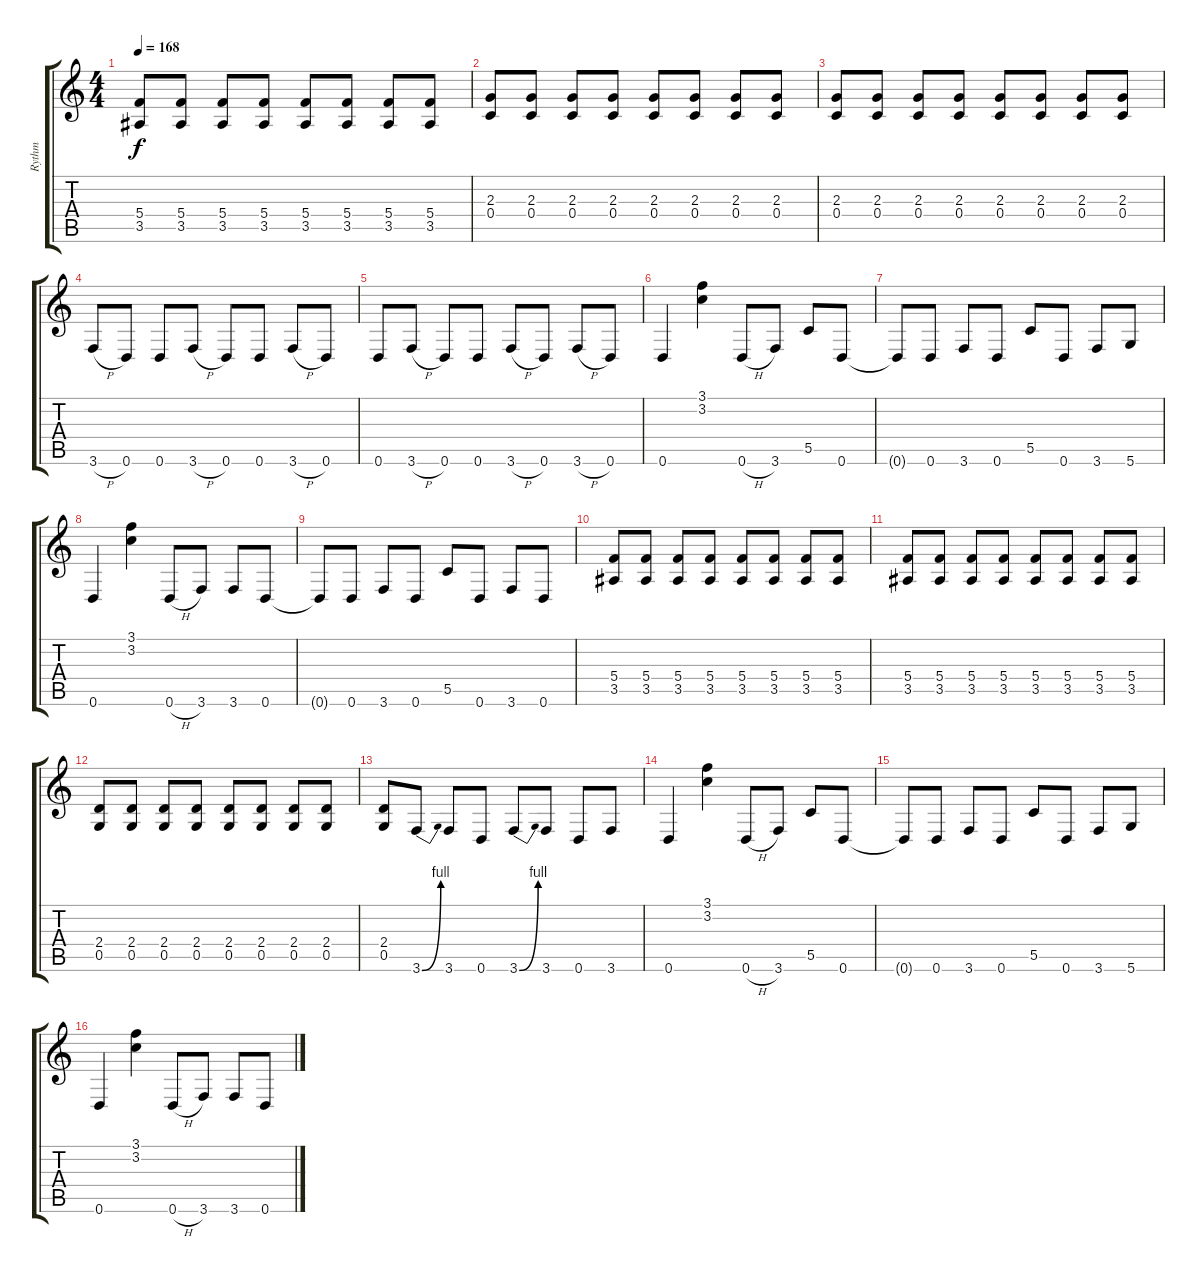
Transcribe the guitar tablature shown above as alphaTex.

\track ("Rythm" "Rythm") {instrument distortionguitar}
\staff {score tabs}
\tuning (D4 A3 F3 C3 G2 D2) {hide}
\ts (4 4)
\tempo 168
\clef g2
\ks c
(5.4 3.5).8{dy f} (5.4 3.5).8 (5.4 3.5).8 (5.4 3.5).8 (5.4 3.5).8 (5.4 3.5).8 (5.4 3.5).8 (5.4 3.5).8 |
(2.3 0.4).8 (2.3 0.4).8 (2.3 0.4).8 (2.3 0.4).8 (2.3 0.4).8 (2.3 0.4).8 (2.3 0.4).8 (2.3 0.4).8 |
(2.3 0.4).8 (2.3 0.4).8 (2.3 0.4).8 (2.3 0.4).8 (2.3 0.4).8 (2.3 0.4).8 (2.3 0.4).8 (2.3 0.4).8 |
3.6{h}.8{volume 13} 0.6.8 0.6.8 3.6{h}.8 0.6.8 0.6.8 3.6{h}.8 0.6.8 |
0.6.8 3.6{h}.8 0.6.8 0.6.8 3.6{h}.8 0.6.8 3.6{h}.8 0.6.8 |
0.6.4 (3.1 3.2).4 0.6{h}.8 3.6.8 5.5.8 0.6.8 |
0.6{t}.8 0.6.8 3.6.8 0.6.8 5.5.8 0.6.8 3.6.8 5.6.8 |
0.6.4 (3.1 3.2).4 0.6{h}.8 3.6.8 3.6.8 0.6.8 |
0.6{t}.8 0.6.8 3.6.8 0.6.8 5.5.8 0.6.8 3.6.8 0.6.8 |
(5.4 3.5).8 (5.4 3.5).8 (5.4 3.5).8 (5.4 3.5).8 (5.4 3.5).8 (5.4 3.5).8 (5.4 3.5).8 (5.4 3.5).8 |
(5.4 3.5).8 (5.4 3.5).8 (5.4 3.5).8 (5.4 3.5).8 (5.4 3.5).8 (5.4 3.5).8 (5.4 3.5).8 (5.4 3.5).8 |
(2.4 0.5).8 (2.4 0.5).8 (2.4 0.5).8 (2.4 0.5).8 (2.4 0.5).8 (2.4 0.5).8 (2.4 0.5).8 (2.4 0.5).8 |
(2.4 0.5).8 3.6{be (bend 0 0 60 4)}.8 3.6.8 0.6.8 3.6{be (bend 0 0 60 4)}.8 3.6.8 0.6.8 3.6.8 |
0.6.4 (3.1 3.2).4 0.6{h}.8 3.6.8 5.5.8 0.6.8 |
0.6{t}.8 0.6.8 3.6.8 0.6.8 5.5.8 0.6.8 3.6.8 5.6.8 |
0.6.4 (3.1 3.2).4 0.6{h}.8 3.6.8 3.6.8 0.6.8
